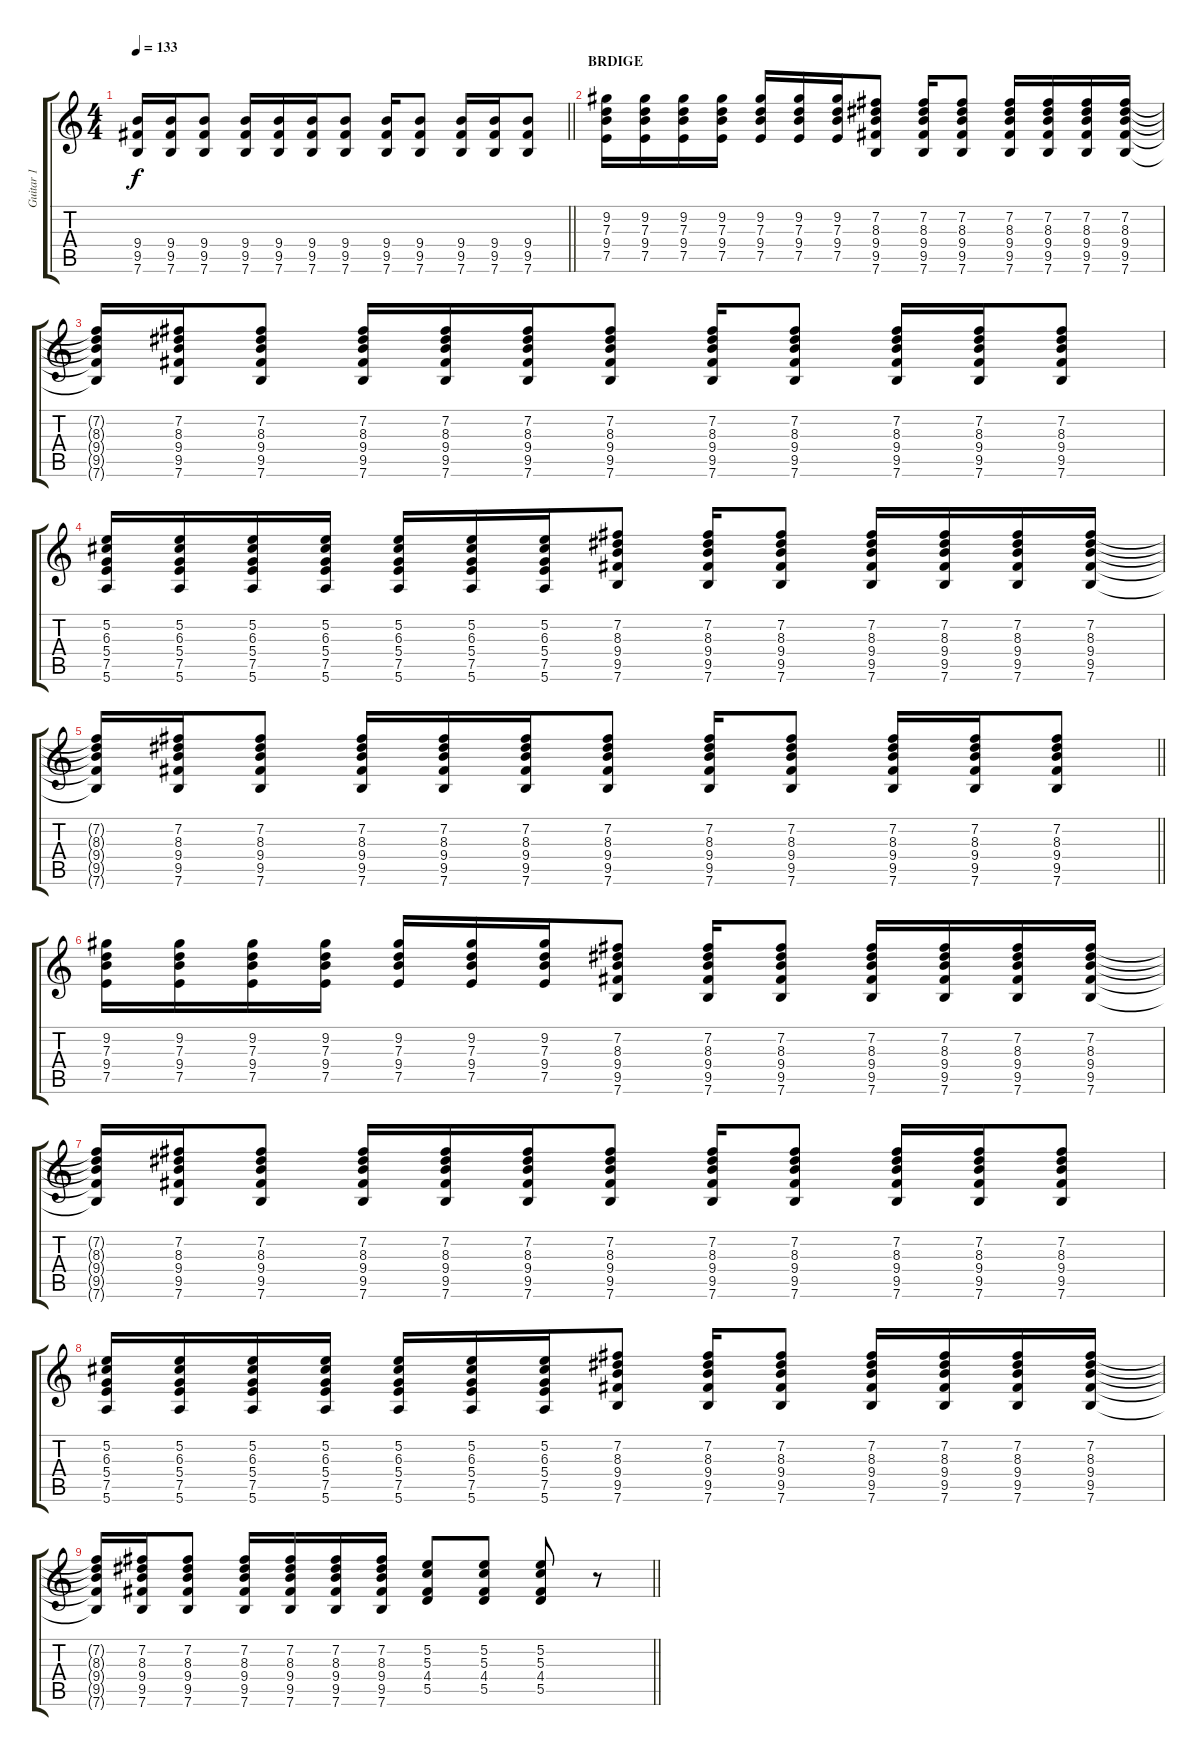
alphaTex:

\track ("Guitar 1" "Guitar 1") {instrument electricguitarjazz}
\staff {score tabs}
\tuning (E4 B3 G3 D3 A2 E2) {hide}
\ts (4 4)
\tempo 133
\clef g2
\barLineRight lightlight
\ks c
(9.4{t} 9.5{t} 7.6{t}).16{dy f} (9.4 9.5 7.6).16 (9.4 9.5 7.6).8 (9.4 9.5 7.6).16 (9.4 9.5 7.6).16 (9.4 9.5 7.6).16 (9.4 9.5 7.6).8 (9.4 9.5 7.6).16 (9.4 9.5 7.6).8 (9.4 9.5 7.6).16 (9.4 9.5 7.6).16 (9.4 9.5 7.6).8 |
\section ("" "BRDIGE")
(9.2 7.3 9.4 7.5).16 (9.2 7.3 9.4 7.5).16 (9.2 7.3 9.4 7.5).16 (9.2 7.3 9.4 7.5).16 (9.2 7.3 9.4 7.5).16 (9.2 7.3 9.4 7.5).16 (9.2 7.3 9.4 7.5).16 (7.2 8.3 9.4 9.5 7.6).8 (7.2 8.3 9.4 9.5 7.6).16 (7.2 8.3 9.4 9.5 7.6).8 (7.2 8.3 9.4 9.5 7.6).16 (7.2 8.3 9.4 9.5 7.6).16 (7.2 8.3 9.4 9.5 7.6).16 (7.2 8.3 9.4 9.5 7.6).16 |
(7.2{t} 8.3{t} 9.4{t} 9.5{t} 7.6{t}).16 (7.2 8.3 9.4 9.5 7.6).16 (7.2 8.3 9.4 9.5 7.6).8 (7.2 8.3 9.4 9.5 7.6).16 (7.2 8.3 9.4 9.5 7.6).16 (7.2 8.3 9.4 9.5 7.6).16 (7.2 8.3 9.4 9.5 7.6).8 (7.2 8.3 9.4 9.5 7.6).16 (7.2 8.3 9.4 9.5 7.6).8 (7.2 8.3 9.4 9.5 7.6).16 (7.2 8.3 9.4 9.5 7.6).16 (7.2 8.3 9.4 9.5 7.6).8 |
(5.2 6.3 5.4 7.5 5.6).16 (5.2 6.3 5.4 7.5 5.6).16 (5.2 6.3 5.4 7.5 5.6).16 (5.2 6.3 5.4 7.5 5.6).16 (5.2 6.3 5.4 7.5 5.6).16 (5.2 6.3 5.4 7.5 5.6).16 (5.2 6.3 5.4 7.5 5.6).16 (7.2 8.3 9.4 9.5 7.6).8 (7.2 8.3 9.4 9.5 7.6).16 (7.2 8.3 9.4 9.5 7.6).8 (7.2 8.3 9.4 9.5 7.6).16 (7.2 8.3 9.4 9.5 7.6).16 (7.2 8.3 9.4 9.5 7.6).16 (7.2 8.3 9.4 9.5 7.6).16 |
\barLineRight lightlight
(7.2{t} 8.3{t} 9.4{t} 9.5{t} 7.6{t}).16 (7.2 8.3 9.4 9.5 7.6).16 (7.2 8.3 9.4 9.5 7.6).8 (7.2 8.3 9.4 9.5 7.6).16 (7.2 8.3 9.4 9.5 7.6).16 (7.2 8.3 9.4 9.5 7.6).16 (7.2 8.3 9.4 9.5 7.6).8 (7.2 8.3 9.4 9.5 7.6).16 (7.2 8.3 9.4 9.5 7.6).8 (7.2 8.3 9.4 9.5 7.6).16 (7.2 8.3 9.4 9.5 7.6).16 (7.2 8.3 9.4 9.5 7.6).8 |
(9.2 7.3 9.4 7.5).16 (9.2 7.3 9.4 7.5).16 (9.2 7.3 9.4 7.5).16 (9.2 7.3 9.4 7.5).16 (9.2 7.3 9.4 7.5).16 (9.2 7.3 9.4 7.5).16 (9.2 7.3 9.4 7.5).16 (7.2 8.3 9.4 9.5 7.6).8 (7.2 8.3 9.4 9.5 7.6).16 (7.2 8.3 9.4 9.5 7.6).8 (7.2 8.3 9.4 9.5 7.6).16 (7.2 8.3 9.4 9.5 7.6).16 (7.2 8.3 9.4 9.5 7.6).16 (7.2 8.3 9.4 9.5 7.6).16 |
(7.2{t} 8.3{t} 9.4{t} 9.5{t} 7.6{t}).16 (7.2 8.3 9.4 9.5 7.6).16 (7.2 8.3 9.4 9.5 7.6).8 (7.2 8.3 9.4 9.5 7.6).16 (7.2 8.3 9.4 9.5 7.6).16 (7.2 8.3 9.4 9.5 7.6).16 (7.2 8.3 9.4 9.5 7.6).8 (7.2 8.3 9.4 9.5 7.6).16 (7.2 8.3 9.4 9.5 7.6).8 (7.2 8.3 9.4 9.5 7.6).16 (7.2 8.3 9.4 9.5 7.6).16 (7.2 8.3 9.4 9.5 7.6).8 |
(5.2 6.3 5.4 7.5 5.6).16 (5.2 6.3 5.4 7.5 5.6).16 (5.2 6.3 5.4 7.5 5.6).16 (5.2 6.3 5.4 7.5 5.6).16 (5.2 6.3 5.4 7.5 5.6).16 (5.2 6.3 5.4 7.5 5.6).16 (5.2 6.3 5.4 7.5 5.6).16 (7.2 8.3 9.4 9.5 7.6).8 (7.2 8.3 9.4 9.5 7.6).16 (7.2 8.3 9.4 9.5 7.6).8 (7.2 8.3 9.4 9.5 7.6).16 (7.2 8.3 9.4 9.5 7.6).16 (7.2 8.3 9.4 9.5 7.6).16 (7.2 8.3 9.4 9.5 7.6).16 |
\barLineRight lightlight
(7.2{t} 8.3{t} 9.4{t} 9.5{t} 7.6{t}).16 (7.2 8.3 9.4 9.5 7.6).16 (7.2 8.3 9.4 9.5 7.6).8 (7.2 8.3 9.4 9.5 7.6).16 (7.2 8.3 9.4 9.5 7.6).16 (7.2 8.3 9.4 9.5 7.6).16 (7.2 8.3 9.4 9.5 7.6).16 (5.2 5.3 4.4 5.5).8 (5.2 5.3 4.4 5.5).8 (5.2 5.3 4.4 5.5).8 r.8
